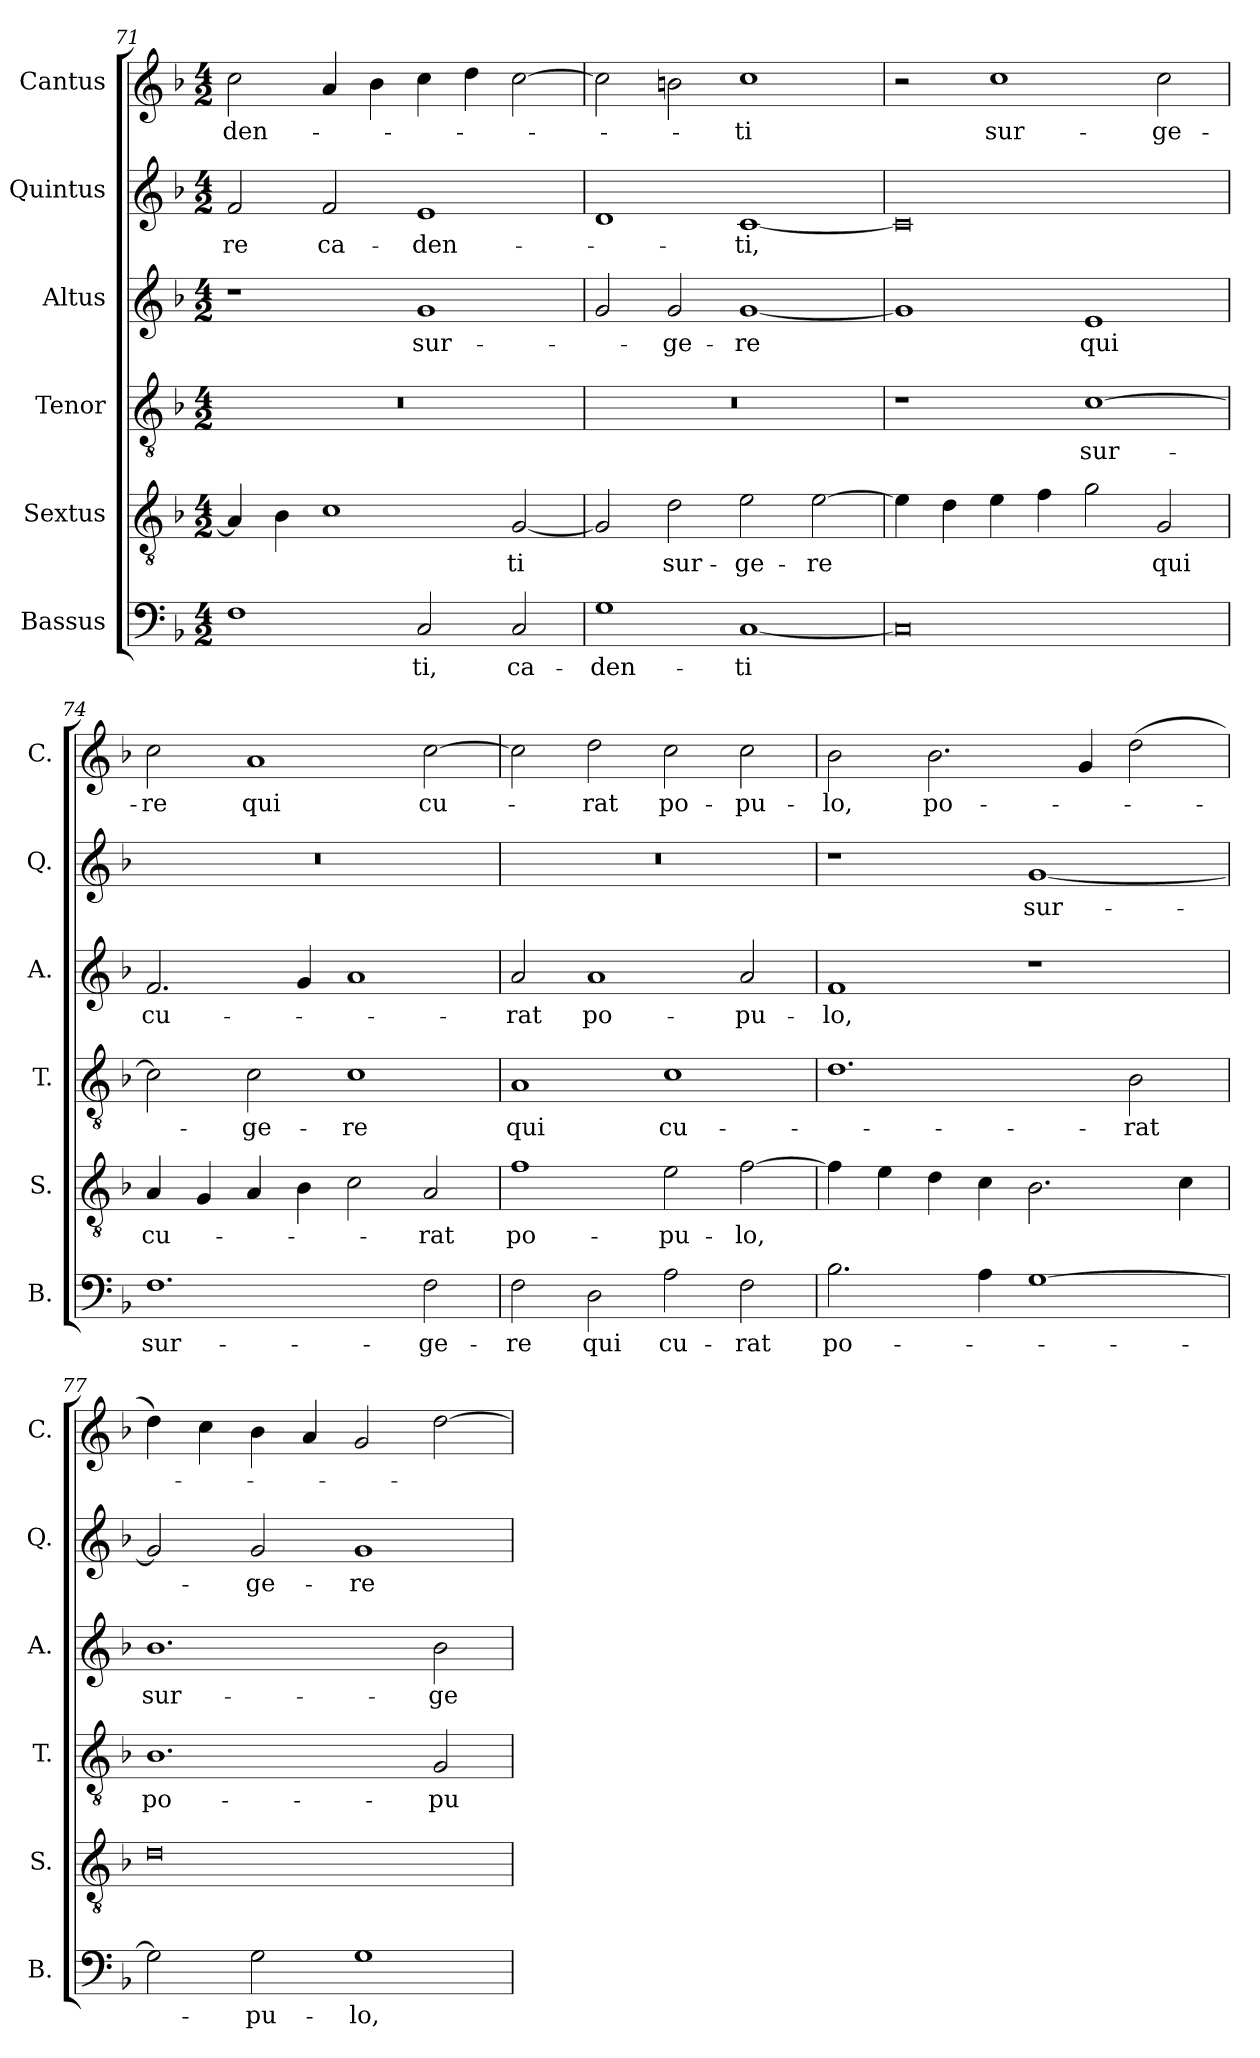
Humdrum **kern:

**kern	**text	**kern	**text	**kern	**text	**kern	**text	**kern	**text	**kern	**text
*part6	*part6	*part5	*part5	*part4	*part4	*part3	*part3	*part2	*part2	*part1	*part1
*staff6	*staff6	*staff5	*staff5	*staff4	*staff4	*staff3	*staff3	*staff2	*staff2	*staff1	*staff1
*I"Bassus	*	*I"Sextus	*	*I"Tenor	*	*I"Altus	*	*I"Quintus	*	*I"Cantus	*
*I'B.	*	*I'S.	*	*I'T.	*	*I'A.	*	*I'Q.	*	*I'C.	*
*clefF4	*	*clefGv2	*	*clefGv2	*	*clefG2	*	*clefG2	*	*clefG2	*
*k[b-]	*	*k[b-]	*	*k[b-]	*	*k[b-]	*	*k[b-]	*	*k[b-]	*
*M4/2	*	*M4/2	*	*M4/2	*	*M4/2	*	*M4/2	*	*M4/2	*
=71	=71	=71	=71	=71	=71	=71	=71	=71	=71	=71	=71
1F	.	4A/]	.	0r	.	1r	.	2f/	-re	2cc\	-den-
.	.	4B-\	.	.	.	.	.	.	.	.	.
.	.	1c	.	.	.	.	.	2f/	ca-	4a/	.
.	.	.	.	.	.	.	.	.	.	4b-\	.
2C/	-ti,	.	.	.	.	1g	sur-	1e	-den-	4cc\	.
.	.	.	.	.	.	.	.	.	.	4dd\	.
2C/	ca-	[2G/	-ti	.	.	.	.	.	.	[2cc\	.
=72	=72	=72	=72	=72	=72	=72	=72	=72	=72	=72	=72
1G	-den-	2G/]	.	0r	.	2g/	.	1d	.	2cc\]	.
.	.	2d\	sur-	.	.	2g/	-ge-	.	.	2bn\	.
[1C	-ti	2e\	-ge-	.	.	[1g	-re	[1c	-ti,	1cc	-ti
.	.	[2e\	-re	.	.	.	.	.	.	.	.
=73	=73	=73	=73	=73	=73	=73	=73	=73	=73	=73	=73
0C]	.	4e\]	.	1r	.	1g]	.	0c]	.	2r	.
.	.	4d\	.	.	.	.	.	.	.	.	.
.	.	4e\	.	.	.	.	.	.	.	1cc	sur-
.	.	4f\	.	.	.	.	.	.	.	.	.
.	.	2g\	.	[1c	sur-	1e	qui	.	.	.	.
.	.	2G/	qui	.	.	.	.	.	.	2cc\	-ge-
!!LO:LB:g=z
=74	=74	=74	=74	=74	=74	=74	=74	=74	=74	=74	=74
1.F	sur-	4A/	cu-	2c\]	.	2.f/	cu-	0r	.	2cc\	-re
.	.	4G/	.	.	.	.	.	.	.	.	.
.	.	4A/	.	2c\	-ge-	.	.	.	.	1a	qui
.	.	4B-\	.	.	.	4g/	.	.	.	.	.
.	.	2c\	.	1c	-re	1a	.	.	.	.	.
2F\	-ge-	2A/	-rat	.	.	.	.	.	.	[2cc\	cu-
=75	=75	=75	=75	=75	=75	=75	=75	=75	=75	=75	=75
2F\	-re	1f	po-	1A	qui	2a/	-rat	0r	.	2cc\]	.
2D\	qui	.	.	.	.	1a	po-	.	.	2dd\	-rat
2A\	cu-	2e\	-pu-	1c	cu-	.	.	.	.	2cc\	po-
2F\	-rat	[2f\	-lo,	.	.	2a/	-pu-	.	.	2cc\	-pu-
=76	=76	=76	=76	=76	=76	=76	=76	=76	=76	=76	=76
2.B-\	po-	4f\]	.	1.d	.	1f	-lo,	1r	.	2b-\	-lo,
.	.	4e\	.	.	.	.	.	.	.	.	.
.	.	4d\	.	.	.	.	.	.	.	2.b-\	po-
4A\	.	4c\	.	.	.	.	.	.	.	.	.
[1G	.	2.B-\	.	.	.	1r	.	[1g	sur-	.	.
.	.	.	.	.	.	.	.	.	.	4g/	.
.	.	.	.	2B-\	-rat	.	.	.	.	(>2dd\	.
.	.	4c\	.	.	.	.	.	.	.	.	.
=77	=77	=77	=77	=77	=77	=77	=77	=77	=77	=77	=77
2G\]	.	0d	.	1.B-	po-	1.b-	sur-	2g/]	.	4dd\)	.
.	.	.	.	.	.	.	.	.	.	4cc\	.
2G\	-pu-	.	.	.	.	.	.	2g/	-ge-	4b-\	.
.	.	.	.	.	.	.	.	.	.	4a/	.
1G	-lo,	.	.	.	.	.	.	1g	-re	2g/	.
.	.	.	.	2G/	-pu-	2b-\	-ge-	.	.	[2dd\	.
=	=	=	=	=	=	=	=	=	=	=	=
*-	*-	*-	*-	*-	*-	*-	*-	*-	*-	*-	*-
